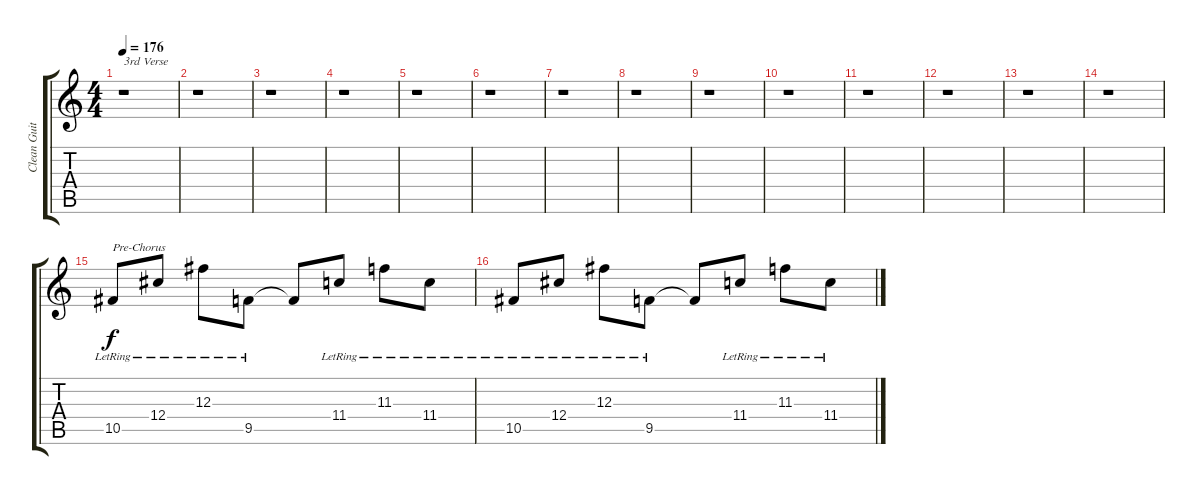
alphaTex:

\track ("Clean Guitar" "Clean Guit") {instrument electricguitarclean}
\staff {score tabs}
\tuning (Eb4 Bb3 Gb3 Db3 Ab2 Eb2) {hide}
\ts (4 4)
\tempo 176
\clef g2
\ks c
r.1{txt "3rd Verse" dy f} |
r.1 |
r.1 |
r.1 |
r.1 |
r.1 |
r.1 |
r.1 |
r.1 |
r.1 |
r.1 |
r.1 |
r.1 |
r.1 |
10.5{lr}.8{txt "Pre-Chorus"} 12.4{lr}.8 12.3{lr}.8 9.5{lr}.8 9.5{t}.8 11.4{lr}.8 11.3{lr}.8 11.4{lr}.8 |
10.5{lr}.8 12.4{lr}.8 12.3{lr}.8 9.5{lr}.8 9.5{t}.8 11.4{lr}.8 11.3{lr}.8 11.4{lr}.8
